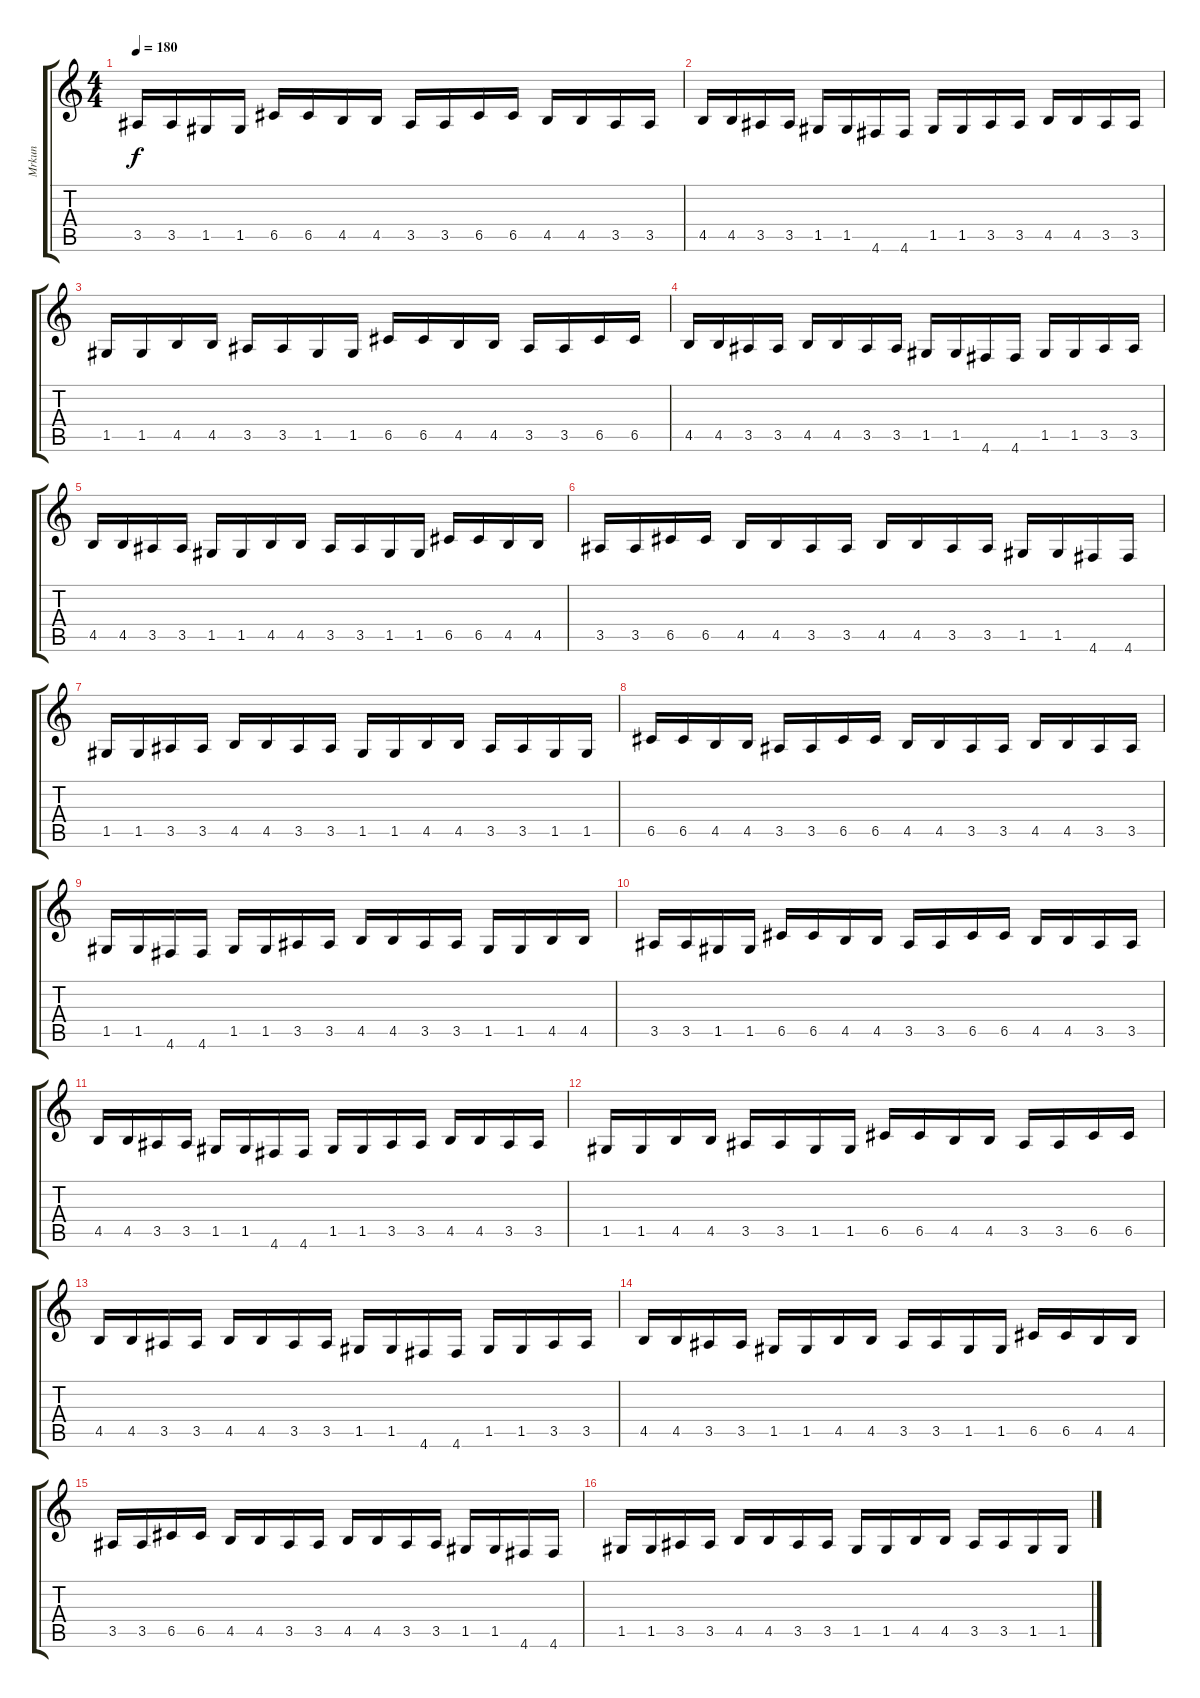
\track ("Mrkun" "Mrkun") {instrument distortionguitar}
\staff {score tabs}
\tuning (D4 A3 F3 C3 G2 D2) {hide}
\ts (4 4)
\tempo 180
\clef g2
\ks c
3.5.16{dy f} 3.5.16 1.5.16 1.5.16 6.5.16 6.5.16 4.5.16 4.5.16 3.5.16 3.5.16 6.5.16 6.5.16 4.5.16 4.5.16 3.5.16 3.5.16 |
4.5.16 4.5.16 3.5.16 3.5.16 1.5.16 1.5.16 4.6.16 4.6.16 1.5.16 1.5.16 3.5.16 3.5.16 4.5.16 4.5.16 3.5.16 3.5.16 |
1.5.16 1.5.16 4.5.16 4.5.16 3.5.16 3.5.16 1.5.16 1.5.16 6.5.16 6.5.16 4.5.16 4.5.16 3.5.16 3.5.16 6.5.16 6.5.16 |
4.5.16 4.5.16 3.5.16 3.5.16 4.5.16 4.5.16 3.5.16 3.5.16 1.5.16 1.5.16 4.6.16 4.6.16 1.5.16 1.5.16 3.5.16 3.5.16 |
4.5.16 4.5.16 3.5.16 3.5.16 1.5.16 1.5.16 4.5.16 4.5.16 3.5.16 3.5.16 1.5.16 1.5.16 6.5.16 6.5.16 4.5.16 4.5.16 |
3.5.16 3.5.16 6.5.16 6.5.16 4.5.16 4.5.16 3.5.16 3.5.16 4.5.16 4.5.16 3.5.16 3.5.16 1.5.16 1.5.16 4.6.16 4.6.16 |
1.5.16 1.5.16 3.5.16 3.5.16 4.5.16 4.5.16 3.5.16 3.5.16 1.5.16 1.5.16 4.5.16 4.5.16 3.5.16 3.5.16 1.5.16 1.5.16 |
6.5.16 6.5.16 4.5.16 4.5.16 3.5.16 3.5.16 6.5.16 6.5.16 4.5.16 4.5.16 3.5.16 3.5.16 4.5.16 4.5.16 3.5.16 3.5.16 |
1.5.16 1.5.16 4.6.16 4.6.16 1.5.16 1.5.16 3.5.16 3.5.16 4.5.16 4.5.16 3.5.16 3.5.16 1.5.16 1.5.16 4.5.16 4.5.16 |
3.5.16 3.5.16 1.5.16 1.5.16 6.5.16 6.5.16 4.5.16 4.5.16 3.5.16 3.5.16 6.5.16 6.5.16 4.5.16 4.5.16 3.5.16 3.5.16 |
4.5.16 4.5.16 3.5.16 3.5.16 1.5.16 1.5.16 4.6.16 4.6.16 1.5.16 1.5.16 3.5.16 3.5.16 4.5.16 4.5.16 3.5.16 3.5.16 |
1.5.16 1.5.16 4.5.16 4.5.16 3.5.16 3.5.16 1.5.16 1.5.16 6.5.16 6.5.16 4.5.16 4.5.16 3.5.16 3.5.16 6.5.16 6.5.16 |
4.5.16 4.5.16 3.5.16 3.5.16 4.5.16 4.5.16 3.5.16 3.5.16 1.5.16 1.5.16 4.6.16 4.6.16 1.5.16 1.5.16 3.5.16 3.5.16 |
4.5.16 4.5.16 3.5.16 3.5.16 1.5.16 1.5.16 4.5.16 4.5.16 3.5.16 3.5.16 1.5.16 1.5.16 6.5.16 6.5.16 4.5.16 4.5.16 |
3.5.16 3.5.16 6.5.16 6.5.16 4.5.16 4.5.16 3.5.16 3.5.16 4.5.16 4.5.16 3.5.16 3.5.16 1.5.16 1.5.16 4.6.16 4.6.16 |
1.5.16 1.5.16 3.5.16 3.5.16 4.5.16 4.5.16 3.5.16 3.5.16 1.5.16 1.5.16 4.5.16 4.5.16 3.5.16 3.5.16 1.5.16 1.5.16
